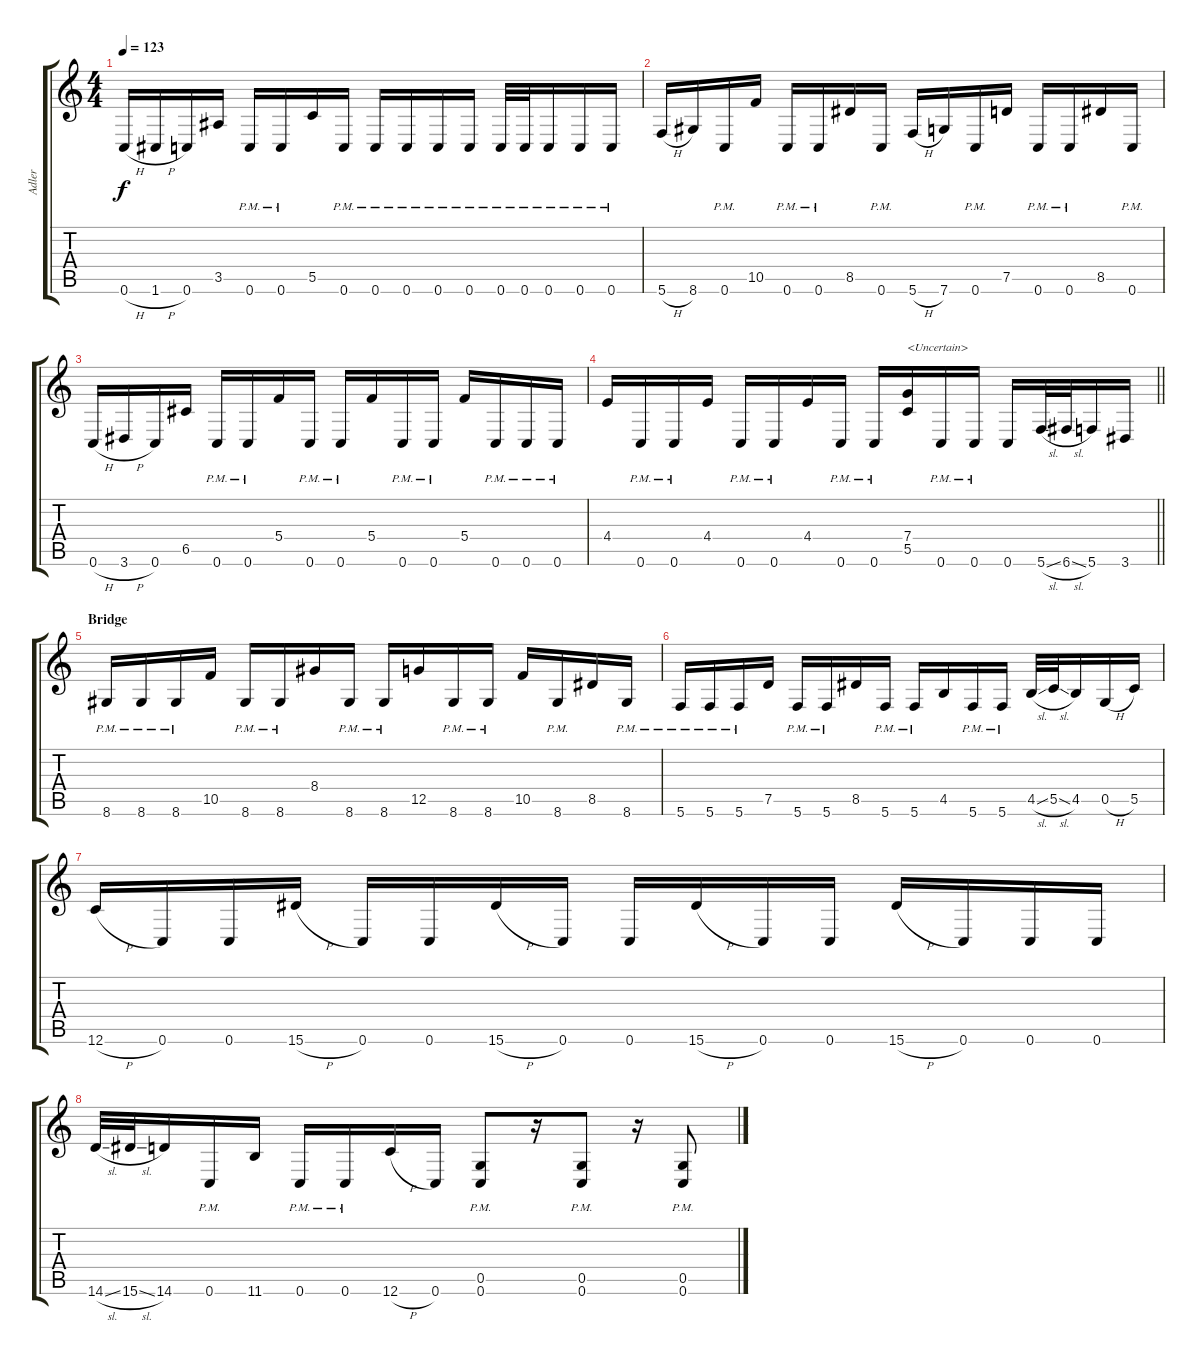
\track ("Adler" "Adler") {instrument distortionguitar}
\staff {score tabs}
\tuning (D4 A3 F3 C3 G2 C2) {hide}
\ts (4 4)
\tempo 123
\clef g2
\ks c
0.6{h}.16{dy f} 1.6{h}.16 0.6.16 3.5.16 0.6{pm}.16 0.6{pm}.16 5.5.16 0.6{pm}.16 0.6{pm}.16 0.6{pm}.16 0.6{pm}.16 0.6{pm}.16 0.6{pm}.32 0.6{pm}.32 0.6{pm}.16 0.6{pm}.16 0.6{pm}.16 |
5.6{h}.16 8.6.16 0.6{pm}.16 10.5.16 0.6{pm}.16 0.6{pm}.16 8.5.16 0.6{pm}.16 5.6{h}.16 7.6.16 0.6{pm}.16 7.5.16 0.6{pm}.16 0.6{pm}.16 8.5.16 0.6{pm}.16 |
0.6{h}.16 3.6{h}.16 0.6.16 6.5.16 0.6{pm}.16 0.6{pm}.16 5.4.16 0.6{pm}.16 0.6{pm}.16 5.4.16 0.6{pm}.16 0.6{pm}.16 5.4.16 0.6{pm}.16 0.6{pm}.16 0.6{pm}.16 |
\barLineRight lightlight
4.4.16 0.6{pm}.16 0.6{pm}.16 4.4.16 0.6{pm}.16 0.6{pm}.16 4.4.16 0.6{pm}.16 0.6{pm}.16 (7.4 5.5).16{txt "<Uncertain>"} 0.6{pm}.16 0.6{pm}.16 0.6.16 5.6{sl}.32 6.6{sl}.32 5.6.16 3.6.16 |
\section ("" "Bridge")
8.6{pm}.16 8.6{pm}.16 8.6{pm}.16 10.5.16 8.6{pm}.16 8.6{pm}.16 8.4.16 8.6{pm}.16 8.6{pm}.16 12.5.16 8.6{pm}.16 8.6{pm}.16 10.5.16 8.6{pm}.16 8.5.16 8.6{pm}.16 |
5.6{pm}.16 5.6{pm}.16 5.6{pm}.16 7.5.16 5.6{pm}.16 5.6{pm}.16 8.5.16 5.6{pm}.16 5.6{pm}.16 4.5.16 5.6{pm}.16 5.6{pm}.16 4.5{sl}.32 5.5{sl}.32 4.5.16 0.5{h}.16 5.5.16 |
12.6{h}.16 0.6.16 0.6.16 15.6{h}.16 0.6.16 0.6.16 15.6{h}.16 0.6.16 0.6.16 15.6{h}.16 0.6.16 0.6.16 15.6{h}.16 0.6.16 0.6.16 0.6.16 |
14.6{sl}.32 15.6{sl}.32 14.6.16 0.6{pm}.16 11.6.16 0.6{pm}.16 0.6{pm}.16 12.6{h}.16 0.6.16 (0.5{pm} 0.6{pm}).8 r.16 (0.5{pm} 0.6{pm}).8 r.16 (0.5{pm} 0.6{pm}).8
